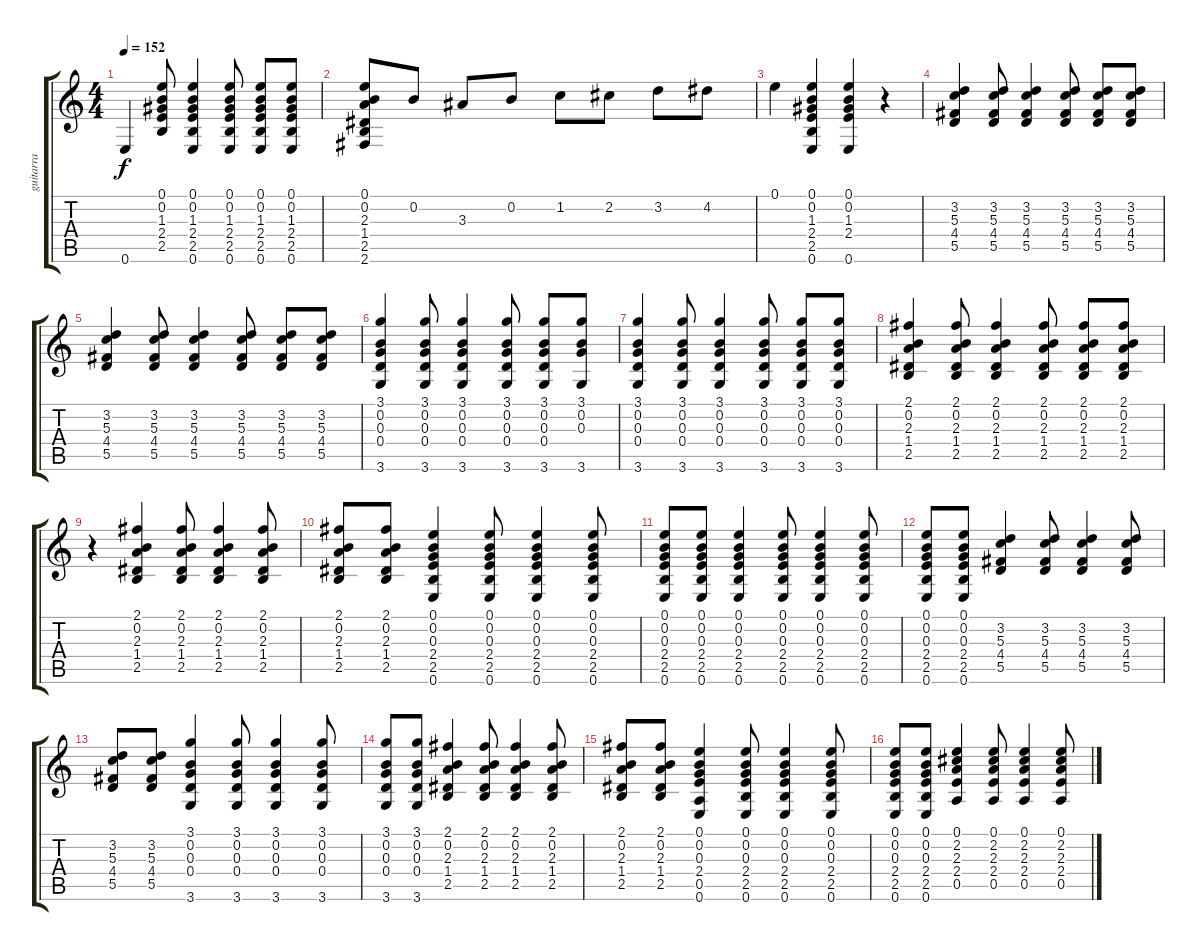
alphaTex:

\track ("guitarra" "guitarra") {instrument acousticguitarnylon}
\staff {score tabs}
\tuning (E4 B3 G3 D3 A2 E2) {hide}
\ts (4 4)
\tempo 152
\clef g2
\ks c
0.6.4{dy f} (0.1 0.2 1.3 2.4 2.5).8 (0.1 0.2 1.3 2.4 2.5 0.6).4 (0.1 0.2 1.3 2.4 2.5 0.6).8 (0.1 0.2 1.3 2.4 2.5 0.6).8 (0.1 0.2 1.3 2.4 2.5 0.6).8 |
(0.1 0.2 2.3 1.4 2.5 2.6).8 0.2.8 3.3.8 0.2.8 1.2.8 2.2.8 3.2.8 4.2.8 |
0.1.4 (0.1 0.2 1.3 2.4 2.5 0.6).4 (0.1 0.2 1.3 2.4 0.6).4 r.4 |
(3.2 5.3 4.4 5.5).4 (3.2 5.3 4.4 5.5).8 (3.2 5.3 4.4 5.5).4 (3.2 5.3 4.4 5.5).8 (3.2 5.3 4.4 5.5).8 (3.2 5.3 4.4 5.5).8 |
(3.2 5.3 4.4 5.5).4 (3.2 5.3 4.4 5.5).8 (3.2 5.3 4.4 5.5).4 (3.2 5.3 4.4 5.5).8 (3.2 5.3 4.4 5.5).8 (3.2 5.3 4.4 5.5).8 |
(3.1 0.2 0.3 0.4 3.6).4 (3.1 0.2 0.3 0.4 3.6).8 (3.1 0.2 0.3 0.4 3.6).4 (3.1 0.2 0.3 0.4 3.6).8 (3.1 0.2 0.3 0.4 3.6).8 (3.1 0.2 0.3 3.6).8 |
(3.1 0.2 0.3 0.4 3.6).4 (3.1 0.2 0.3 0.4 3.6).8 (3.1 0.2 0.3 0.4 3.6).4 (3.1 0.2 0.3 0.4 3.6).8 (3.1 0.2 0.3 0.4 3.6).8 (3.1 0.2 0.3 0.4 3.6).8 |
(2.1 0.2 2.3 1.4 2.5).4 (2.1 0.2 2.3 1.4 2.5).8 (2.1 0.2 2.3 1.4 2.5).4 (2.1 0.2 2.3 1.4 2.5).8 (2.1 0.2 2.3 1.4 2.5).8 (2.1 0.2 2.3 1.4 2.5).8 |
r.4 (2.1 0.2 2.3 1.4 2.5).4 (2.1 0.2 2.3 1.4 2.5).8 (2.1 0.2 2.3 1.4 2.5).4 (2.1 0.2 2.3 1.4 2.5).8 |
(2.1 0.2 2.3 1.4 2.5).8 (2.1 0.2 2.3 1.4 2.5).8 (0.1 0.2 0.3 2.4 2.5 0.6).4 (0.1 0.2 0.3 2.4 2.5 0.6).8 (0.1 0.2 0.3 2.4 2.5 0.6).4 (0.1 0.2 0.3 2.4 2.5 0.6).8 |
(0.1 0.2 0.3 2.4 2.5 0.6).8 (0.1 0.2 0.3 2.4 2.5 0.6).8 (0.1 0.2 0.3 2.4 2.5 0.6).4 (0.1 0.2 0.3 2.4 2.5 0.6).8 (0.1 0.2 0.3 2.4 2.5 0.6).4 (0.1 0.2 0.3 2.4 2.5 0.6).8 |
(0.1 0.2 0.3 2.4 2.5 0.6).8 (0.1 0.2 0.3 2.4 2.5 0.6).8 (3.2 5.3 4.4 5.5).4 (3.2 5.3 4.4 5.5).8 (3.2 5.3 4.4 5.5).4 (3.2 5.3 4.4 5.5).8 |
(3.2 5.3 4.4 5.5).8 (3.2 5.3 4.4 5.5).8 (3.1 0.2 0.3 0.4 3.6).4 (3.1 0.2 0.3 0.4 3.6).8 (3.1 0.2 0.3 0.4 3.6).4 (3.1 0.2 0.3 0.4 3.6).8 |
(3.1 0.2 0.3 0.4 3.6).8 (3.1 0.2 0.3 0.4 3.6).8 (2.1 0.2 2.3 1.4 2.5).4 (2.1 0.2 2.3 1.4 2.5).8 (2.1 0.2 2.3 1.4 2.5).4 (2.1 0.2 2.3 1.4 2.5).8 |
(2.1 0.2 2.3 1.4 2.5).8 (2.1 0.2 2.3 1.4 2.5).8 (0.1 0.2 0.3 2.4 0.5 0.6).4 (0.1 0.2 0.3 2.4 2.5 0.6).8 (0.1 0.2 0.3 2.4 2.5 0.6).4 (0.1 0.2 0.3 2.4 2.5 0.6).8 |
(0.1 0.2 0.3 2.4 2.5 0.6).8 (0.1 0.2 0.3 2.4 2.5 0.6).8 (0.1 2.2 2.3 2.4 0.5).4 (0.1 2.2 2.3 2.4 0.5).8 (0.1 2.2 2.3 2.4 0.5).4 (0.1 2.2 2.3 2.4 0.5).8
